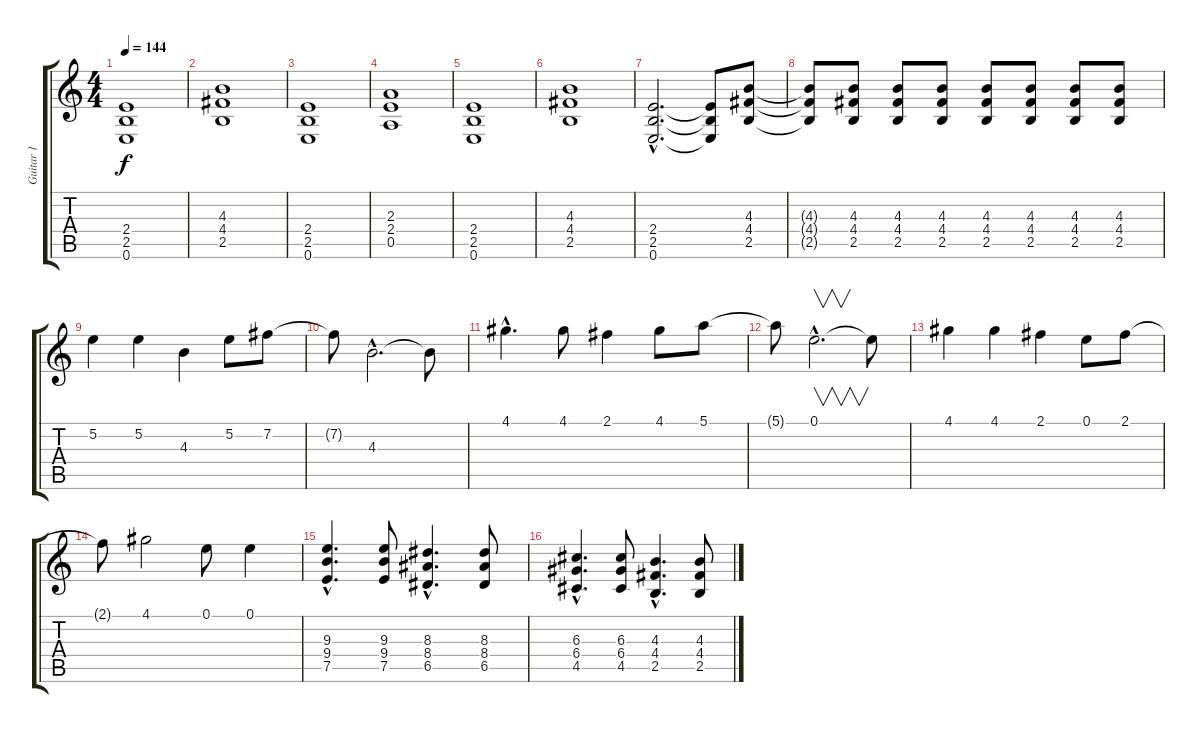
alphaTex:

\track ("Guitar 1" "Guitar 1") {instrument distortionguitar}
\staff {score tabs}
\tuning (E4 B3 G3 D3 A2 E2) {hide}
\ts (4 4)
\tempo 144
\clef g2
\ks c
(2.4 2.5 0.6).1{dy f} |
(4.3 4.4 2.5).1 |
(2.4 2.5 0.6).1 |
(2.3 2.4 0.5).1 |
(2.4 2.5 0.6).1 |
(4.3 4.4 2.5).1 |
(2.4{hac} 2.5{hac} 0.6{hac}).2{d} (2.4{t} 2.5{t} 0.6{t}).8 (4.3 4.4 2.5).8 |
(4.3{t} 4.4{t} 2.5{t}).8 (4.3 4.4 2.5).8 (4.3 4.4 2.5).8 (4.3 4.4 2.5).8 (4.3 4.4 2.5).8 (4.3 4.4 2.5).8 (4.3 4.4 2.5).8 (4.3 4.4 2.5).8 |
5.2.4 5.2.4 4.3.4 5.2.8 7.2.8 |
7.2{t}.8 4.3{hac}.2{d} 4.3{t}.8 |
4.1{hac}.4{d} 4.1.8 2.1.4 4.1.8 5.1.8 |
5.1{t}.8 0.1{hac}.2{v d} 0.1{t}.8 |
4.1.4 4.1.4 2.1.4 0.1.8 2.1.8 |
2.1{t}.8 4.1.2 0.1.8 0.1.4 |
(9.3{hac} 9.4{hac} 7.5{hac}).4{d} (9.3 9.4 7.5).8 (8.3{hac} 8.4{hac} 6.5{hac}).4{d} (8.3 8.4 6.5).8 |
(6.3{hac} 6.4{hac} 4.5{hac}).4{d} (6.3 6.4 4.5).8 (4.3{hac} 4.4{hac} 2.5{hac}).4{d} (4.3 4.4 2.5).8
